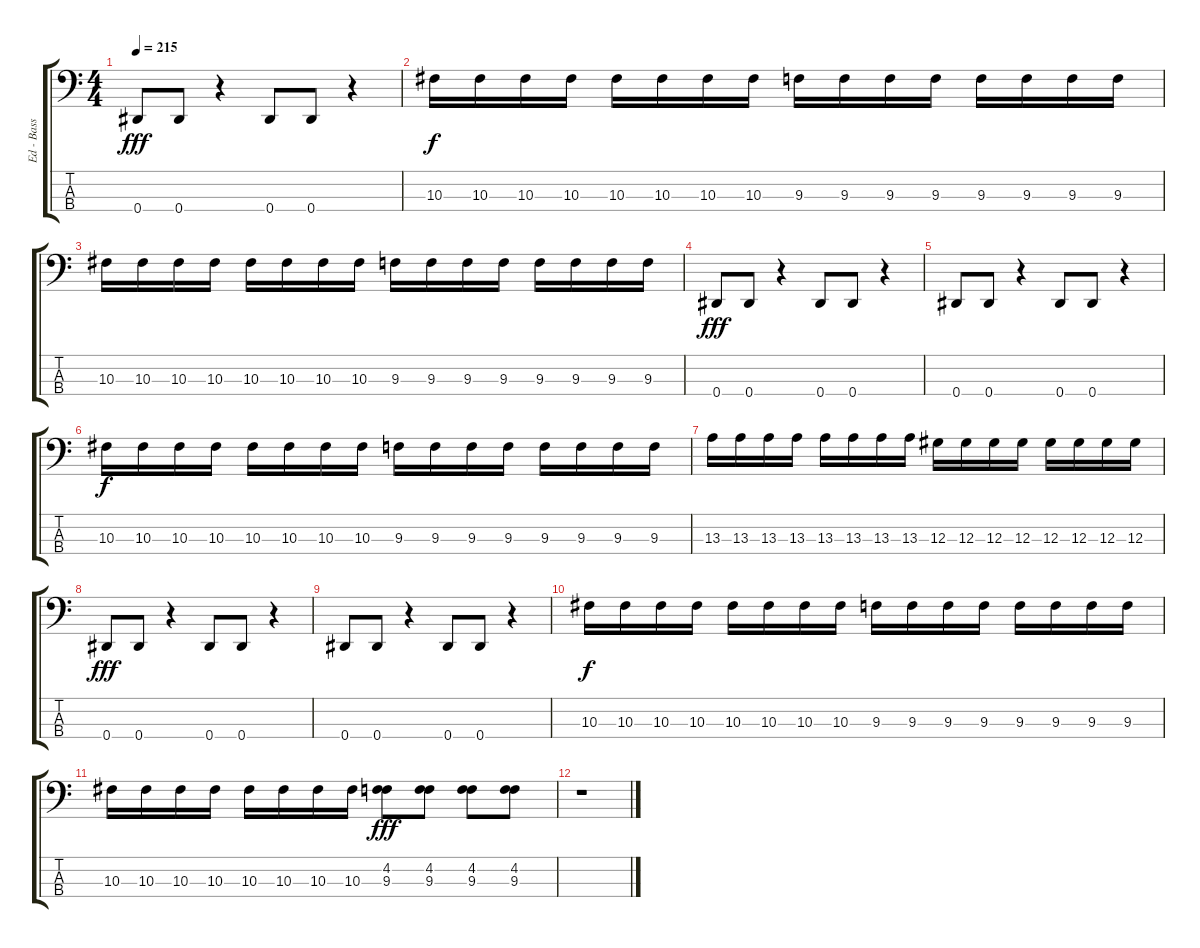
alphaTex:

\track ("Ed - Bass" "Ed - Bass") {instrument electricbasspick}
\staff {score tabs}
\tuning (Gb2 Db2 Ab1 Eb1) {hide}
\ts (4 4)
\tempo 215
\clef f4
\ks c
0.4.8{dy fff} 0.4.8 r.4 0.4.8 0.4.8 r.4 |
10.3.16{dy f} 10.3.16 10.3.16 10.3.16 10.3.16 10.3.16 10.3.16 10.3.16 9.3.16 9.3.16 9.3.16 9.3.16 9.3.16 9.3.16 9.3.16 9.3.16 |
10.3.16 10.3.16 10.3.16 10.3.16 10.3.16 10.3.16 10.3.16 10.3.16 9.3.16 9.3.16 9.3.16 9.3.16 9.3.16 9.3.16 9.3.16 9.3.16 |
0.4.8{dy fff} 0.4.8 r.4 0.4.8 0.4.8 r.4 |
0.4.8 0.4.8 r.4 0.4.8 0.4.8 r.4 |
10.3.16{dy f} 10.3.16 10.3.16 10.3.16 10.3.16 10.3.16 10.3.16 10.3.16 9.3.16 9.3.16 9.3.16 9.3.16 9.3.16 9.3.16 9.3.16 9.3.16 |
13.3.16 13.3.16 13.3.16 13.3.16 13.3.16 13.3.16 13.3.16 13.3.16 12.3.16 12.3.16 12.3.16 12.3.16 12.3.16 12.3.16 12.3.16 12.3.16 |
0.4.8{dy fff} 0.4.8 r.4 0.4.8 0.4.8 r.4 |
0.4.8 0.4.8 r.4 0.4.8 0.4.8 r.4 |
10.3.16{dy f} 10.3.16 10.3.16 10.3.16 10.3.16 10.3.16 10.3.16 10.3.16 9.3.16 9.3.16 9.3.16 9.3.16 9.3.16 9.3.16 9.3.16 9.3.16 |
10.3.16 10.3.16 10.3.16 10.3.16 10.3.16 10.3.16 10.3.16 10.3.16 (4.2 9.3).8{dy fff} (4.2 9.3).8 (4.2 9.3).8 (4.2 9.3).8 |
r.1
